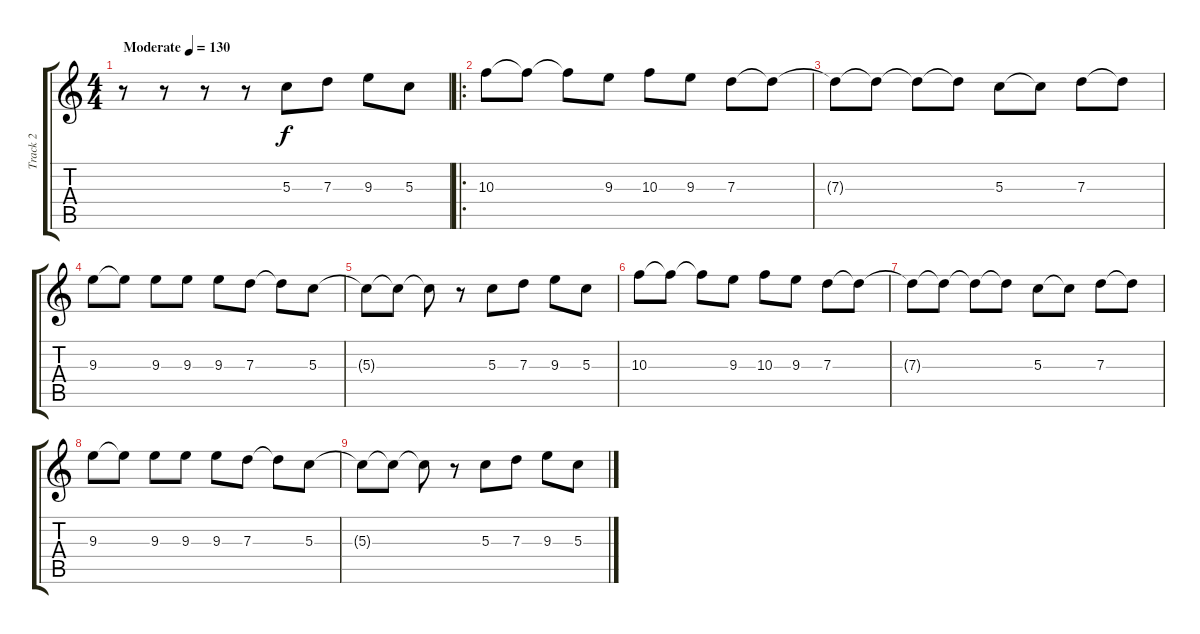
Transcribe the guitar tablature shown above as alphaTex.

\track ("Track 2" "Track 2") {instrument distortionguitar}
\staff {score tabs}
\tuning (E4 B3 G3 D3 A2 E2) {hide}
\ts (4 4)
\tempo (130 "Moderate")
\clef g2
\ks c
r.8{dy f instrument distortionguitar} r.8 r.8 r.8 5.3.8 7.3.8 9.3.8 5.3.8 |
\ro
10.3.8 10.3{t}.8 10.3{t}.8 9.3.8 10.3.8 9.3.8 7.3.8 7.3{t}.8 |
7.3{t}.8 7.3{t}.8 7.3{t}.8 7.3{t}.8 5.3.8 5.3{t}.8 7.3.8 7.3{t}.8 |
9.3.8 9.3{t}.8 9.3.8 9.3.8 9.3.8 7.3.8 7.3{t}.8 5.3.8 |
5.3{t}.8 5.3{t}.8 5.3{t}.8 r.8 5.3.8 7.3.8 9.3.8 5.3.8 |
10.3.8 10.3{t}.8 10.3{t}.8 9.3.8 10.3.8 9.3.8 7.3.8 7.3{t}.8 |
7.3{t}.8 7.3{t}.8 7.3{t}.8 7.3{t}.8 5.3.8 5.3{t}.8 7.3.8 7.3{t}.8 |
9.3.8 9.3{t}.8 9.3.8 9.3.8 9.3.8 7.3.8 7.3{t}.8 5.3.8 |
5.3{t}.8 5.3{t}.8 5.3{t}.8 r.8 5.3.8 7.3.8 9.3.8 5.3.8
